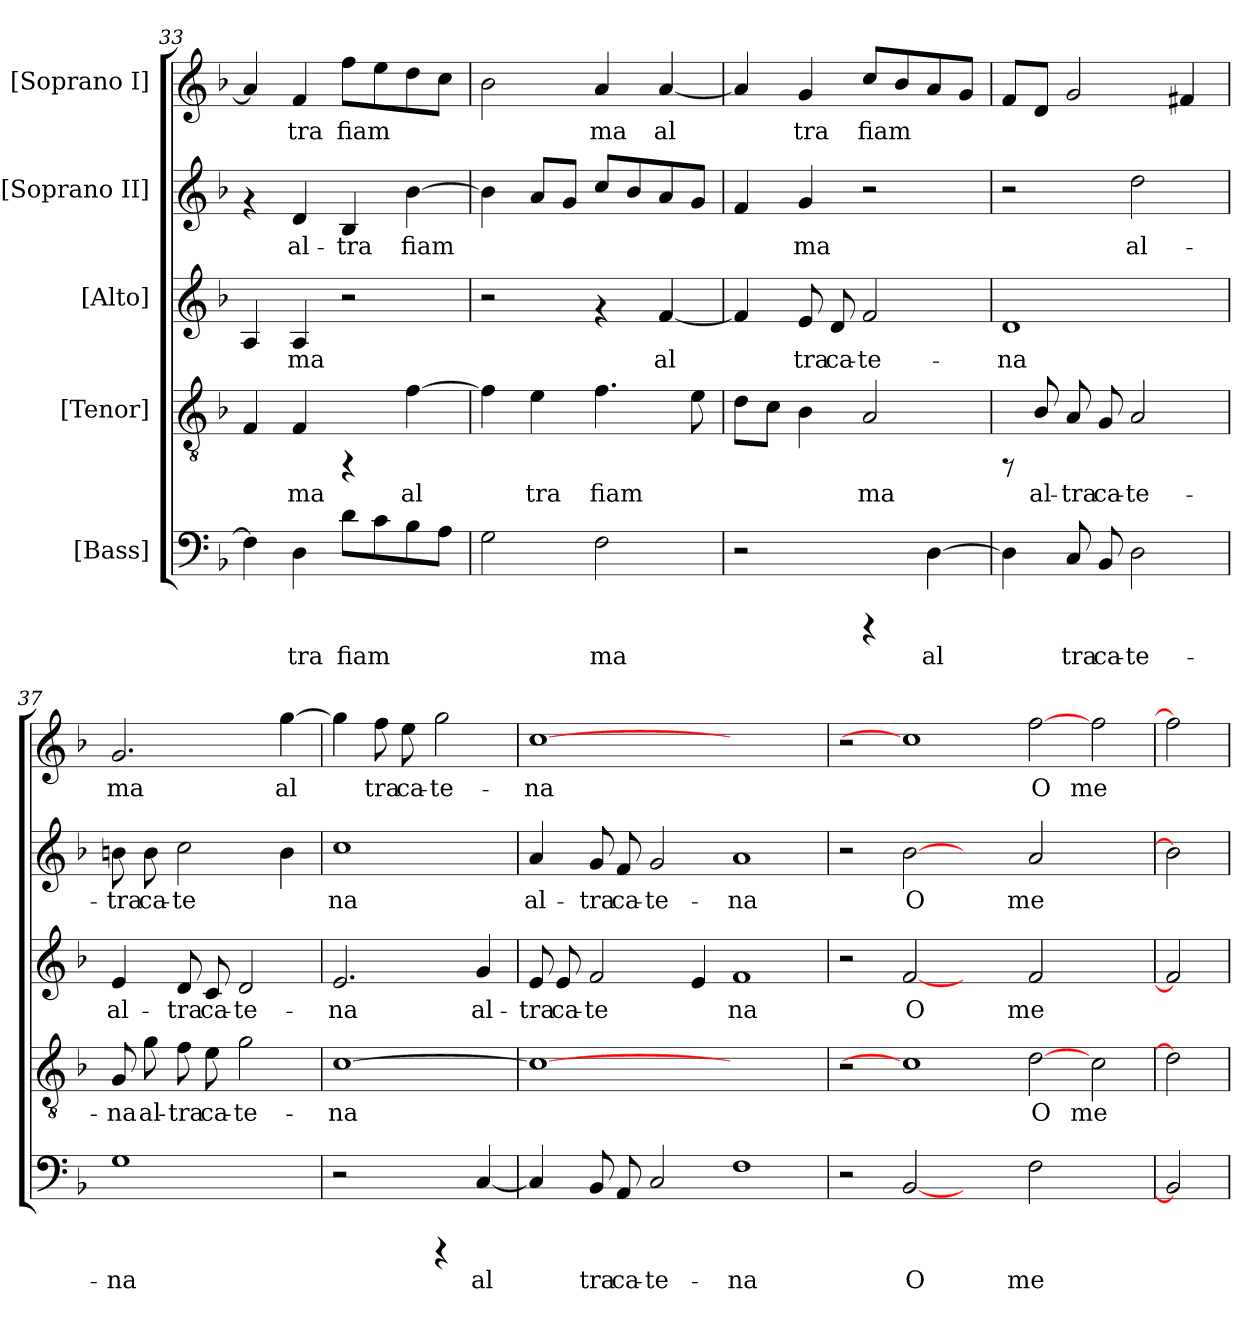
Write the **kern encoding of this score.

**kern	**text	**kern	**text	**kern	**text	**kern	**text	**kern	**text
*part5	*part5	*part4	*part4	*part3	*part3	*part2	*part2	*part1	*part1
*staff5	*staff5	*staff4	*staff4	*staff3	*staff3	*staff2	*staff2	*staff1	*staff1
*I"[Bass]	*	*I"[Tenor]	*	*I"[Alto]	*	*I"[Soprano II]	*	*I"[Soprano I]	*
*clefF4	*	*clefGv2	*	*clefG2	*	*clefG2	*	*clefG2	*
*k[b-]	*	*k[b-]	*	*k[b-]	*	*k[b-]	*	*k[b-]	*
*F:	*	*F:	*	*F:	*	*F:	*	*F:	*
=33	=33	=33	=33	=33	=33	=33	=33	=33	=33
!	!LO:LY:b:cj	!	!LO:LY:b:cj	!	!LO:LY:b:cj	!	!	!	!LO:LY:b:cj
4F\]	--	4F/	--	4A/	--	4rf	.	4a/]	--
!	!LO:LY:b:cj	!	!LO:LY:b:cj	!	!LO:LY:b:cj	!	!LO:LY:b:cj	!	!LO:LY:b:cj
4D\	-tra	4F/	-ma	4A/	-ma	4d/	al-	4f/	-tra
!	!LO:LY:b:cj	!	!	!	!	!	!LO:LY:b:cj	!	!LO:LY:b:cj
8d\L	fiam-	4rFF	.	2r	.	4B-/	-tra	8ff\L	fiam-
!	!LO:LY:b:cj	!	!	!	!	!	!	!	!LO:LY:b:cj
8c\	--	.	.	.	.	.	.	8ee\	--
!	!LO:LY:b:cj	!	!LO:LY:b:cj	!	!	!	!LO:LY:b:cj	!	!LO:LY:b:cj
8B-\	--	[>4f\	al-	.	.	[>4b-\	fiam-	8dd\	--
!	!LO:LY:b:cj	!	!	!	!	!	!	!	!LO:LY:b:cj
8A\J	--	.	.	.	.	.	.	8cc\J	--
=34	=34	=34	=34	=34	=34	=34	=34	=34	=34
!	!LO:LY:b:cj	!	!LO:LY:b:cj	!	!	!	!LO:LY:b:cj	!	!LO:LY:b:cj
2G\	--	4f\]	--	2r	.	4b-\]	--	2b-\	--
!	!	!	!LO:LY:b:cj	!	!	!	!LO:LY:b:cj	!	!
.	.	4e\	-tra	.	.	8a/L	--	.	.
!	!	!	!	!	!	!	!LO:LY:b:cj	!	!
.	.	.	.	.	.	8g/J	--	.	.
!	!LO:LY:b:cj	!	!LO:LY:b:cj	!	!	!	!LO:LY:b:cj	!	!LO:LY:b:cj
2F\	-ma	4.f\	fiam-	4rf	.	8cc/L	--	4a/	-ma
!	!	!	!	!	!	!	!LO:LY:b:cj	!	!
.	.	.	.	.	.	8b-/	--	.	.
!	!	!	!	!	!LO:LY:b:cj	!	!LO:LY:b:cj	!	!LO:LY:b:cj
.	.	.	.	[<4f/	al-	8a/	--	[<4a/	al-
!	!	!	!LO:LY:b:cj	!	!	!	!LO:LY:b:cj	!	!
.	.	8e\	--	.	.	8g/J	--	.	.
=35	=35	=35	=35	=35	=35	=35	=35	=35	=35
!	!	!	!LO:LY:b:cj	!	!LO:LY:b:cj	!	!LO:LY:b:cj	!	!LO:LY:b:cj
2r	.	8d\L	--	4f/]	--	4f/	--	4a/]	--
!	!	!	!LO:LY:b:cj	!	!	!	!	!	!
.	.	8c\J	--	.	.	.	.	.	.
!	!	!	!LO:LY:b:cj	!	!LO:LY:b:cj	!	!LO:LY:b:cj	!	!LO:LY:b:cj
.	.	4B-\	--	8e/	-tra	4g/	-ma	4g/	-tra
!	!	!	!	!	!LO:LY:b:cj	!	!	!	!
.	.	.	.	8d/	ca-	.	.	.	.
!	!	!	!LO:LY:b:cj	!	!LO:LY:b:cj	!	!	!	!LO:LY:b:cj
4rCCC	.	2A/	-ma	2f/	-te-	2r	.	8cc/L	fiam-
!	!	!	!	!	!	!	!	!	!LO:LY:b:cj
.	.	.	.	.	.	.	.	8b-/	--
!	!LO:LY:b:cj	!	!	!	!	!	!	!	!LO:LY:b:cj
[>4D\	al-	.	.	.	.	.	.	8a/	--
!	!	!	!	!	!	!	!	!	!LO:LY:b:cj
.	.	.	.	.	.	.	.	8g/J	--
=36	=36	=36	=36	=36	=36	=36	=36	=36	=36
!	!LO:LY:b:cj	!	!	!	!LO:LY:b:cj	!	!	!	!LO:LY:b:cj
4D\]	--	8rFF	.	1d	-na	2r	.	8f/L	--
!	!	!	!LO:LY:b:cj	!	!	!	!	!	!LO:LY:b:cj
.	.	8B-/	al-	.	.	.	.	8d/J	--
!	!LO:LY:b:cj	!	!LO:LY:b:cj	!	!	!	!	!	!LO:LY:b:cj
8C/	-tra	8A/	-tra	.	.	.	.	2g/	--
!	!LO:LY:b:cj	!	!LO:LY:b:cj	!	!	!	!	!	!
8BB-/	ca-	8G/	ca-	.	.	.	.	.	.
!	!LO:LY:b:cj	!	!LO:LY:b:cj	!	!	!	!LO:LY:b:cj	!	!
2D\	-te-	2A/	-te-	.	.	2dd\	al-	.	.
!	!	!	!	!	!	!	!	!	!LO:LY:b:cj
.	.	.	.	.	.	.	.	4f#X/	--
!!LO:PB:g=z
=37	=37	=37	=37	=37	=37	=37	=37	=37	=37
!	!LO:LY:b:cj	!	!LO:LY:b:cj	!	!LO:LY:b:cj	!	!LO:LY:b:cj	!	!LO:LY:b:cj
1G	-na	8G/	-na	4e/	al-	8bn\	-tra	2.g/	-ma
!	!	!	!LO:LY:b:cj	!	!	!	!LO:LY:b:cj	!	!
.	.	8g\	al-	.	.	8b\	ca-	.	.
!	!	!	!LO:LY:b:cj	!	!LO:LY:b:cj	!	!LO:LY:b:cj	!	!
.	.	8f\	-tra	8d/	-tra	2cc\	-te-	.	.
!	!	!	!LO:LY:b:cj	!	!LO:LY:b:cj	!	!	!	!
.	.	8e\	ca-	8c/	ca-	.	.	.	.
!	!	!	!LO:LY:b:cj	!	!LO:LY:b:cj	!	!	!	!
.	.	2g\	-te-	2d/	-te-	.	.	.	.
!	!	!	!	!	!	!	!LO:LY:b:cj	!	!LO:LY:b:cj
.	.	.	.	.	.	4b\	--	[>4gg\	al-
=38	=38	=38	=38	=38	=38	=38	=38	=38	=38
!	!	!	!LO:LY:b:cj	!	!LO:LY:b:cj	!	!LO:LY:b:cj	!	!LO:LY:b:cj
2r	.	[>1c	-na	2.e/	-na	1cc	-na	4gg\]	--
!	!	!	!	!	!	!	!	!	!LO:LY:b:cj
.	.	.	.	.	.	.	.	8ff\	-tra
!	!	!	!	!	!	!	!	!	!LO:LY:b:cj
.	.	.	.	.	.	.	.	8ee\	ca-
!	!	!	!	!	!	!	!	!	!LO:LY:b:cj
4rCCC	.	.	.	.	.	.	.	2gg\	-te-
!	!LO:LY:b:cj	!	!	!	!LO:LY:b:cj	!	!	!	!
[<4C/	al-	.	.	4g/	al-	.	.	.	.
=39	=39	=39	=39	=39	=39	=39	=39	=39	=39
!	!LO:LY:b:cj	!	!LO:LY:b:cj	!	!LO:LY:b:cj	!	!LO:LY:b:cj	!	!LO:LY:b:cj
4C/]	--	1c_	.	8e/	-tra	4a/	al-	[1cc	-na
!	!	!	!	!	!LO:LY:b:cj	!	!	!	!
.	.	.	.	8e/	ca-	.	.	.	.
!	!LO:LY:b:cj	!	!	!	!LO:LY:b:cj	!	!LO:LY:b:cj	!	!
8BB-/	-tra	.	.	2f/	-te-	8g/	-tra	.	.
!	!LO:LY:b:cj	!	!	!	!	!	!LO:LY:b:cj	!	!
8AA/	ca-	.	.	.	.	8f/	ca-	.	.
!	!LO:LY:b:cj	!	!	!	!	!	!LO:LY:b:cj	!	!
2C/	-te-	.	.	.	.	2g/	-te-	.	.
!	!	!	!	!	!LO:LY:b:cj	!	!	!	!
.	.	.	.	4e/	--	.	.	.	.
!	!LO:LY:b:cj	!	!	!	!LO:LY:b:cj	!	!LO:LY:b:cj	!	!
1F	-na	1ryy	.	1f	-na	1a	-na	1ryy	.
=40	=40	=40	=40	=40	=40	=40	=40	=40	=40
2r	.	2r	.	2r	.	2r	.	2r	.
!	!LO:LY:b:cj	!	!	!	!LO:LY:b:cj	!	!LO:LY:b:cj	!	!
[2BB-	O	1c]	.	[2f	O	[2b-	O	1cc]	.
2ryy	.	.	.	2ryy	.	2ryy	.	.	.
!	!LO:LY:b:cj	!	!LO:LY:b:cj	!	!LO:LY:b:cj	!	!LO:LY:b:cj	!	!LO:LY:b:cj
2F\	me	[2d	O	2f/	me	2a/	me	[2ff	O
!	!	!	!LO:LY:b:cj	!	!	!	!	!	!LO:LY:b:cj
2ryy	.	2c\	me	2ryy	.	2ryy	.	2ff\	me
=41	=41	=41	=41	=41	=41	=41	=41	=41	=41
2BB-]	.	2d]	.	2f]	.	2b-]	.	2ff]	.
=	=	=	=	=	=	=	=	=	=
*-	*-	*-	*-	*-	*-	*-	*-	*-	*-
